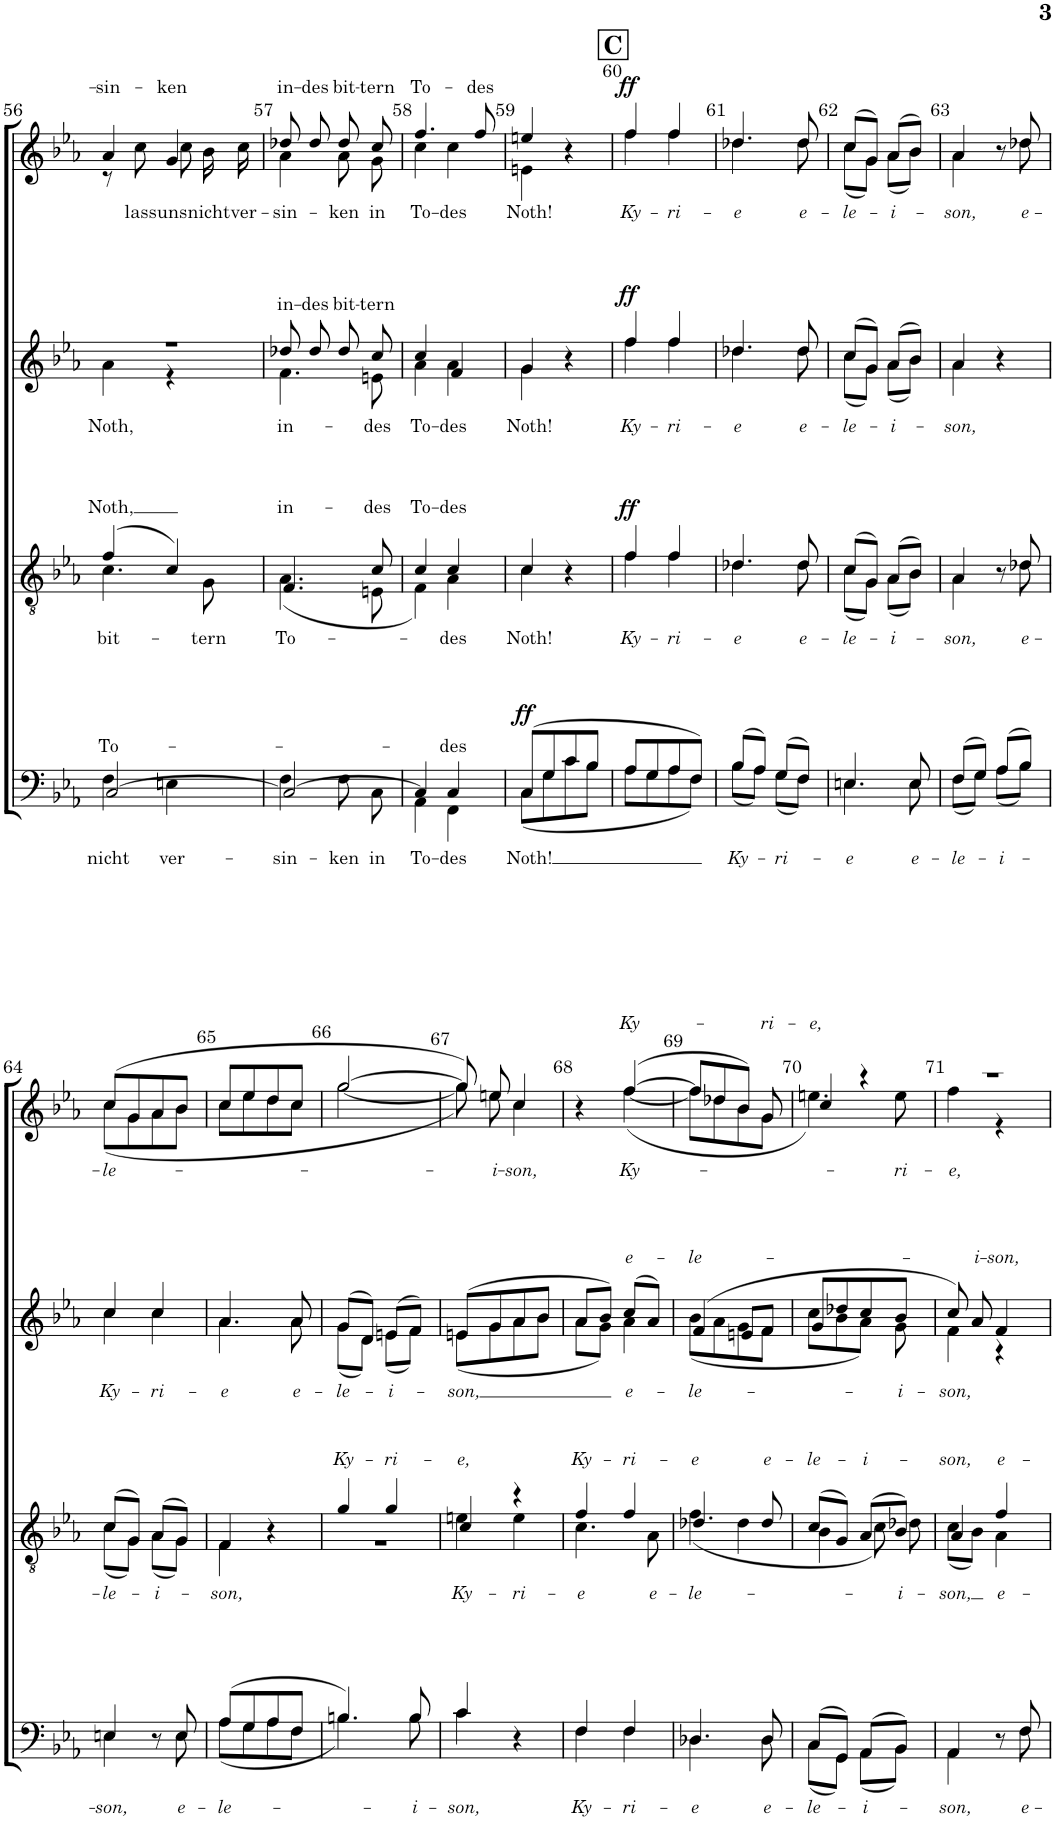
**kern	**text	**dynam	**kern	**text	**dynam	**kern	**text	**dynam	**kern	**text	**dynam
*part4	*part4	*part4	*part3	*part3	*part3	*part2	*part2	*part2	*part1	*part1	*part1
*staff4	*staff4	*staff4	*staff3	*staff3	*staff3	*staff2	*staff2	*staff2	*staff1	*staff1	*staff1
*I"Bass	*	*	*I"Tenor	*	*	*I"Alto	*	*	*I"Soprano	*	*
!!LO:PB:g=z
*clefF4	*	*	*clefGv2	*	*	*clefG2	*	*	*clefG2	*	*
*k[b-e-a-]	*	*	*k[b-e-a-]	*	*	*k[b-e-a-]	*	*	*k[b-e-a-]	*	*
*M2/4	*	*	*M2/4	*	*	*M2/4	*	*	*M2/4	*	*
=56	=56	=56	=56	=56	=56	=56	=56	=56	=56	=56	=56
!	!LO:LY:a	!	!	!	!	!	!	!	!	!	!
*^	*	*	*	*	*	*	*	*	*	*	*
!	!	!LO:LY:b	!	!	!LO:LY:a	!	!	!	!	!	!	!
*	*	*	*	*^	*	*	*	*	*	*	*	*
!	!	!	!	!	!	!LO:LY:b	!	!	!LO:LY:b	!	!	!LO:LY:a	!
*	*	*	*	*	*	*	*	*^	*	*	*^	*	*
[2C/	4F\	nicht	.	(4f/	4.c\	bit-	.	2r	4a-\	Noth,	.	4a-/	8r	-sin-	.
!	!	!	!	!	!	!	!	!	!	!	!	!	!	!LO:LY:b	!
.	.	.	.	.	.	.	.	.	.	.	.	.	8cc\	lass	.
!	!	!LO:LY:b	!	!	!	!	!	!	!	!	!	!	!	!LO:LY:a	!
!	!	!	!	!	!	!	!	!	!	!	!	!	!	!LO:LY:b	!
.	4En\	ver-	.	4c/)	.	.	.	.	4r	.	.	4g/	8cc\	uns	.
!	!	!	!	!	!	!LO:LY:b	!	!	!	!	!	!	!	!LO:LY:b	!
.	.	.	.	.	8G\	-tern	.	.	.	.	.	.	16b-\	nicht	.
!	!	!	!	!	!	!	!	!	!	!	!	!	!	!LO:LY:b	!
.	.	.	.	.	.	.	.	.	.	.	.	.	16cc\	ver-	.
=57	=57	=57	=57	=57	=57	=57	=57	=57	=57	=57	=57	=57	=57	=57	=57
!	!	!LO:LY:b	!	!	!	!LO:LY:a	!	!	!	!	!	!	!	!	!
!	!	!	!	!	!	!LO:LY:b	!	!	!	!LO:LY:a	!	!	!	!	!
!	!	!	!	!	!	!	!	!	!	!LO:LY:b	!	!	!	!LO:LY:a	!
!	!	!	!	!	!	!	!	!	!	!	!	!	!	!LO:LY:b	!
2C/_	4F\	-sin-	.	4.F/	(4.A-\	To-	.	8dd-X/	4.f\	in-	.	8dd-X/	4a-\	-sin-	.
!	!	!	!	!	!	!	!	!	!	!LO:LY:a	!	!	!	!LO:LY:a	!
.	.	.	.	.	.	.	.	8dd-/	.	-des	.	8dd-/	.	-des	.
!	!	!LO:LY:b	!	!	!	!	!	!	!	!LO:LY:a	!	!	!	!LO:LY:a	!
!	!	!	!	!	!	!	!	!	!	!	!	!	!	!LO:LY:b	!
.	8F\	-ken	.	.	.	.	.	8dd-/	.	bit-	.	8dd-/	8a-\	-ken	.
!	!	!LO:LY:b	!	!	!	!LO:LY:a	!	!	!	!LO:LY:a	!	!	!	!	!
!	!	!	!	!	!	!	!	!	!	!LO:LY:b	!	!	!	!LO:LY:a	!
!	!	!	!	!	!	!	!	!	!	!	!	!	!	!LO:LY:b	!
.	8C\	in	.	8c/	8En\	-des	.	8cc/	8en\	-des	.	8cc/	8g\	in	.
=58	=58	=58	=58	=58	=58	=58	=58	=58	=58	=58	=58	=58	=58	=58	=58
!	!	!LO:LY:b	!	!	!	!LO:LY:a	!	!	!	!LO:LY:b	!	!	!	!LO:LY:a	!
!	!	!	!	!	!	!	!	!	!	!	!	!	!	!LO:LY:b	!
4C/]	4AA-\	To-	.	4c/	4F\)	To-	.	4cc/	4a-\	To-	.	4.ff/	4cc\	To-	.
!	!	!LO:LY:a	!	!	!	!	!	!	!	!	!	!	!	!	!
!	!	!LO:LY:b	!	!	!	!LO:LY:a	!	!	!	!	!	!	!	!	!
!	!	!	!	!	!	!LO:LY:b	!	!	!	!LO:LY:b	!	!	!	!LO:LY:b	!
4C/	4FF\	-des	.	4c/	4A-\	-des	.	4f/	4a-\	-des	.	.	4cc\	-des	.
!	!	!	!	!	!	!	!	!	!	!	!	!	!	!LO:LY:a	!
.	.	.	.	.	.	.	.	.	.	.	.	8ff/	.	-des	.
=59	=59	=59	=59	=59	=59	=59	=59	=59	=59	=59	=59	=59	=59	=59	=59
!	!	!LO:LY:b	!LO:DY:a	!	!	!LO:LY:b	!	!	!	!LO:LY:b	!	!	!	!LO:LY:b	!
(8C/L	(8C\L	Noth!	ff	4c/	4c\	Noth!	.	4g/	4g\	Noth!	.	4een/	4en\	Noth!	.
8G/	8G\	.	.	.	.	.	.	.	.	.	.	.	.	.	.
8c/	8c\	.	.	4r	4ryy	.	.	4r	4ryy	.	.	4r	4ryy	.	.
8B-/J	8B-\J	.	.	.	.	.	.	.	.	.	.	.	.	.	.
!!LO:REH:place=s1:a:B:cj:fs=14:t=C	!!
=60	=60	=60	=60	=60	=60	=60	=60	=60	=60	=60	=60	=60	=60	=60	=60
!	!	!	!	!	!	!LO:LY:b	!LO:DY:a	!	!	!LO:LY:b	!LO:DY:a	!	!	!LO:LY:b	!LO:DY:a
8A-/L	8A-\L	.	.	4f/	4f\	Ky-	ff	4ff/	4ff\	Ky-	ff	4ff/	4ff\	Ky-	ff
8G/	8G\	.	.	.	.	.	.	.	.	.	.	.	.	.	.
!	!	!	!	!	!	!LO:LY:b	!	!	!	!LO:LY:b	!	!	!	!LO:LY:b	!
8A-/	8A-\	.	.	4f/	4f\	-ri-	.	4ff/	4ff\	-ri-	.	4ff/	4ff\	-ri-	.
8F/J)	8F\J)	.	.	.	.	.	.	.	.	.	.	.	.	.	.
=61	=61	=61	=61	=61	=61	=61	=61	=61	=61	=61	=61	=61	=61	=61	=61
!	!	!LO:LY:b	!	!	!	!LO:LY:b	!	!	!	!LO:LY:b	!	!	!	!LO:LY:b	!
(8B-/L	(8B-\L	Ky-	.	4.d-X/	4.d-\	-e	.	4.dd-X/	4.dd-\	-e	.	4.dd-X/	4.dd-\	-e	.
8A-/J)	8A-\J)	.	.	.	.	.	.	.	.	.	.	.	.	.	.
!	!	!LO:LY:b	!	!	!	!	!	!	!	!	!	!	!	!	!
(8G/L	(8G\L	-ri-	.	.	.	.	.	.	.	.	.	.	.	.	.
!	!	!	!	!	!	!LO:LY:b	!	!	!	!LO:LY:b	!	!	!	!LO:LY:b	!
8F/J)	8F\J)	.	.	8d-/	8d-\	e-	.	8dd-/	8dd-\	e-	.	8dd-/	8dd-\	e-	.
=62	=62	=62	=62	=62	=62	=62	=62	=62	=62	=62	=62	=62	=62	=62	=62
!	!	!LO:LY:b	!	!	!	!LO:LY:b	!	!	!	!LO:LY:b	!	!	!	!LO:LY:b	!
4.En/	4.E\	-e	.	(8c/L	(8c\L	-le-	.	(8cc/L	(8cc\L	-le-	.	(8cc/L	(8cc\L	-le-	.
.	.	.	.	8G/J)	8G\J)	.	.	8g/J)	8g\J)	.	.	8g/J)	8g\J)	.	.
!	!	!	!	!	!	!LO:LY:b	!	!	!	!LO:LY:b	!	!	!	!LO:LY:b	!
.	.	.	.	(8A-/L	(8A-\L	-i-	.	(8a-/L	(8a-\L	-i-	.	(8a-/L	(8a-\L	-i-	.
!	!	!LO:LY:b	!	!	!	!	!	!	!	!	!	!	!	!	!
8E/	8E\	e-	.	8B-/J)	8B-\J)	.	.	8b-/J)	8b-\J)	.	.	8b-/J)	8b-\J)	.	.
=63	=63	=63	=63	=63	=63	=63	=63	=63	=63	=63	=63	=63	=63	=63	=63
!	!	!LO:LY:b	!	!	!	!LO:LY:b	!	!	!	!LO:LY:b	!	!	!	!LO:LY:b	!
(8F/L	(8F\L	-le-	.	4A-/	4A-\	-son,	.	4a-/	4a-\	-son,	.	4a-/	4a-\	-son,	.
8G/J)	8G\J)	.	.	.	.	.	.	.	.	.	.	.	.	.	.
!	!	!LO:LY:b	!	!	!	!	!	!	!	!	!	!	!	!	!
(8A-/L	(8A-\L	-i-	.	8r	8ryy	.	.	4r	4ryy	.	.	8r	8ryy	.	.
!	!	!	!	!	!	!LO:LY:b	!	!	!	!	!	!	!	!LO:LY:b	!
8B-/J)	8B-\J)	.	.	8d-X/	8d-\	e-	.	.	.	.	.	8dd-X/	8dd-\	e-	.
!!LO:LB:g=z	!!
=64	=64	=64	=64	=64	=64	=64	=64	=64	=64	=64	=64	=64	=64	=64	=64
!	!	!LO:LY:b	!	!	!	!LO:LY:b	!	!	!	!LO:LY:b	!	!	!	!LO:LY:b	!
4En/	4E\	-son,	.	(8c/L	(8c\L	-le-	.	4cc/	4cc\	Ky-	.	(8cc/L	(8cc\L	-le-	.
.	.	.	.	8G/J)	8G\J)	.	.	.	.	.	.	8g/	8g\	.	.
!	!	!	!	!	!	!LO:LY:b	!	!	!	!LO:LY:b	!	!	!	!	!
8r	8ryy	.	.	(8A-/L	(8A-\L	-i-	.	4cc/	4cc\	-ri-	.	8a-/	8a-\	.	.
!	!	!LO:LY:b	!	!	!	!	!	!	!	!	!	!	!	!	!
8E/	8E\	e-	.	8G/J)	8G\J)	.	.	.	.	.	.	8b-/J	8b-\J	.	.
=65	=65	=65	=65	=65	=65	=65	=65	=65	=65	=65	=65	=65	=65	=65	=65
!	!	!LO:LY:b	!	!	!	!LO:LY:b	!	!	!	!LO:LY:b	!	!	!	!	!
(8A-/L	(8A-\L	-le-	.	4F/	4F\	-son,	.	4.a-/	4.a-\	-e	.	8cc/L	8cc\L	.	.
8G/	8G\	.	.	.	.	.	.	.	.	.	.	8ee-/	8ee-\	.	.
8A-/	8A-\	.	.	4r	4ryy	.	.	.	.	.	.	8dd/	8dd\	.	.
!	!	!	!	!	!	!	!	!	!	!LO:LY:b	!	!	!	!	!
8F/J	8F\J	.	.	.	.	.	.	8a-/	8a-\	e-	.	8cc/J	8cc\J	.	.
=66	=66	=66	=66	=66	=66	=66	=66	=66	=66	=66	=66	=66	=66	=66	=66
!	!	!	!	!	!	!LO:LY:a	!	!	!	!LO:LY:b	!	!	!	!	!
4.Bn/)	4.B\)	.	.	4g/	2r	Ky-	.	(8g/L	(8g\L	-le-	.	[2gg/	[2gg\	.	.
.	.	.	.	.	.	.	.	8d/J)	8d\J)	.	.	.	.	.	.
!	!	!	!	!	!	!LO:LY:a	!	!	!	!LO:LY:b	!	!	!	!	!
.	.	.	.	4g/	.	-ri-	.	(8en/L	(8e\L	-i-	.	.	.	.	.
!	!	!LO:LY:b	!	!	!	!	!	!	!	!	!	!	!	!	!
8B/	8B\	-i-	.	.	.	.	.	8f/J)	8f\J)	.	.	.	.	.	.
=67	=67	=67	=67	=67	=67	=67	=67	=67	=67	=67	=67	=67	=67	=67	=67
!	!	!LO:LY:b	!	!	!	!LO:LY:a	!	!	!	!	!	!	!	!	!
!	!	!	!	!	!	!LO:LY:b	!	!	!	!LO:LY:b	!	!	!	!	!
4c/	4c\	-son,	.	4c/	4en\	Ky-	.	(8en/L	(8e\L	-son,	.	8gg/])	8gg\])	.	.
!	!	!	!	!	!	!	!	!	!	!	!	!	!	!LO:LY:b	!
.	.	.	.	.	.	.	.	8g/	8g\	.	.	8een/	8ee\	-i-	.
!	!	!	!	!	!	!LO:LY:b	!	!	!	!	!	!	!	!LO:LY:b	!
4r	4ryy	.	.	4r	4e\	-ri-	.	8a-/	8a-\	.	.	4cc/	4cc\	-son,	.
.	.	.	.	.	.	.	.	8b-/J	8b-\J	.	.	.	.	.	.
=68	=68	=68	=68	=68	=68	=68	=68	=68	=68	=68	=68	=68	=68	=68	=68
!	!	!LO:LY:b	!	!	!	!LO:LY:a	!	!	!	!	!	!	!	!	!
!	!	!	!	!	!	!LO:LY:b	!	!	!	!	!	!	!	!	!
4F/	4F\	Ky-	.	4f/	4.c\	-e	.	8a-/L	8a-\L	.	.	4r	4ryy	.	.
.	.	.	.	.	.	.	.	8b-/J)	8g\J)	.	.	.	.	.	.
!	!	!LO:LY:b	!	!	!	!LO:LY:a	!	!	!	!LO:LY:a	!	!	!	!	!
!	!	!	!	!	!	!	!	!	!	!LO:LY:b	!	!	!	!LO:LY:a	!
!	!	!	!	!	!	!	!	!	!	!	!	!	!	!LO:LY:b	!
4F/	4F\	-ri-	.	4f/	.	-ri-	.	(8cc/L	4a-\	e-	.	(>[4ff/	([4ff\	Ky-	.
!	!	!	!	!	!	!LO:LY:b	!	!	!	!	!	!	!	!	!
.	.	.	.	.	8A-\	e-	.	8a-/J)	.	.	.	.	.	.	.
=69	=69	=69	=69	=69	=69	=69	=69	=69	=69	=69	=69	=69	=69	=69	=69
!	!	!LO:LY:b	!	!	!	!LO:LY:a	!	!	!	!	!	!	!	!	!
!	!	!	!	!	!	!LO:LY:b	!	!	!	!LO:LY:a	!	!	!	!	!
!	!	!	!	!	!	!	!	!	!	!LO:LY:b	!	!	!	!	!
4.D-X/	4.D-\	-e	.	4.d-X/	(4f\	-le-	.	(4f/	(<8b-\L	-le-	.	8ff/L]	8ff\L]	.	.
.	.	.	.	.	.	.	.	.	8a-\	.	.	8dd-X/	8dd-\	.	.
.	.	.	.	.	4d-\	.	.	8en/L	8g\	.	.	8b-/J)	8b-\	.	.
!	!	!LO:LY:b	!	!	!	!LO:LY:a	!	!	!	!	!	!	!	!LO:LY:a	!
8D-/	8D-\	e-	.	8d-/	.	e-	.	8f/J	8f\J	.	.	8g/	8g\J	-ri-	.
=70	=70	=70	=70	=70	=70	=70	=70	=70	=70	=70	=70	=70	=70	=70	=70
!	!	!LO:LY:b	!	!	!	!LO:LY:a	!	!	!	!	!	!	!	!LO:LY:a	!
(8C/L	(8C\L	-le-	.	(8c/L	4B-\	-le-	.	8g/L	8cc\L	.	.	4cc/	4.een\)	-e,	.
8GG/J)	8GG\J)	.	.	8G/J)	.	.	.	8dd-X/	8b-\	.	.	.	.	.	.
!	!	!LO:LY:b	!	!	!	!LO:LY:a	!	!	!	!	!	!	!	!	!
(8AA-/L	(8AA-\L	-i-	.	(8A-/L	8c\)	-i-	.	8cc/	8a-\J)	.	.	4r	.	.	.
!	!	!	!	!	!	!LO:LY:b	!	!	!	!LO:LY:b	!	!	!	!LO:LY:b	!
8BB-/J)	8BB-\J)	.	.	8B-/J)	8d-X\	-i-	.	8b-/J	8g\	-i-	.	.	8ee\	-ri-	.
=71	=71	=71	=71	=71	=71	=71	=71	=71	=71	=71	=71	=71	=71	=71	=71
!	!	!LO:LY:b	!	!	!	!LO:LY:a	!	!	!	!	!	!	!	!	!
!	!	!	!	!	!	!LO:LY:b	!	!	!	!LO:LY:b	!	!	!	!LO:LY:b	!
4AA-/	4AA-\	-son,	.	4A-/	(8c\L	-son,	.	8cc/)	4f\	-son,	.	2r	4ff\	-e,	.
!	!	!	!	!	!	!	!	!	!	!LO:LY:a	!	!	!	!	!
.	.	.	.	.	8B-\J)	.	.	8a-/	.	-i-	.	.	.	.	.
!	!	!	!	!	!	!LO:LY:a	!	!	!	!	!	!	!	!	!
!	!	!	!	!	!	!LO:LY:b	!	!	!	!LO:LY:a	!	!	!	!	!
8r	8ryy	.	.	4f/	4A-\	e-	.	4f/	4r	-son,	.	.	4r	.	.
!	!	!LO:LY:b	!	!	!	!	!	!	!	!	!	!	!	!	!
8F/	8F\	e-	.	.	.	.	.	.	.	.	.	.	.	.	.
*v	*v	*	*	*	*	*	*	*v	*v	*	*	*v	*v	*	*
*	*	*	*v	*v	*	*	*	*	*	*	*	*
=	=	=	=	=	=	=	=	=	=	=	=
*-	*-	*-	*-	*-	*-	*-	*-	*-	*-	*-	*-
